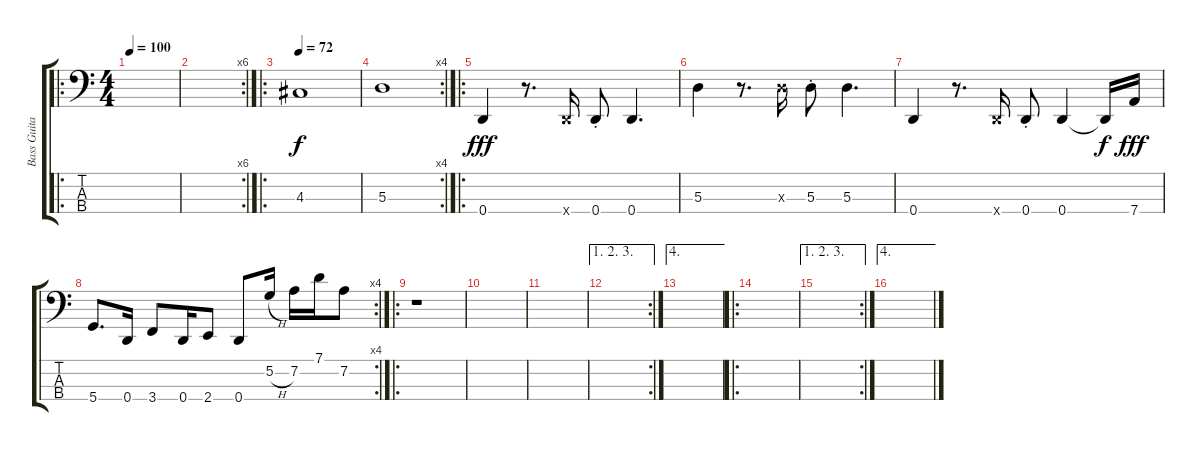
\track ("Bass Guitar" "Bass Guita") {instrument electricbassfinger}
\staff {score tabs}
\tuning (G2 D2 A1 D1) {hide}
\ro
\ts (4 4)
\tempo 100
\clef f4
\ks c
|
\rc 6
|
\ro
\tempo 72
4.3.1 |
\rc 4
5.3.1 |
\ro
0.4.4{dy fff} r.8{d} 0.4{x}.16 0.4{st}.8 0.4.4{d} |
5.3.4 r.8{d} 5.3{x}.16 5.3{st}.8 5.3.4{d} |
0.4.4 r.8{d} 0.4{x}.16 0.4{st}.8 0.4.4 0.4{t}.16{dy f} 7.4.16{dy fff} |
\rc 4
5.4.8{d} 0.4.16 3.4.8 0.4.16 2.4.8 0.4.8 5.2{h}.16 7.2.16 7.1.16 7.2.8 |
\ro
r.1 |
|
|
\ae (1 2 3)
\rc 2
|
\ae 4
|
\ro
|
\ae (1 2 3)
\rc 2
|
\ae 4
